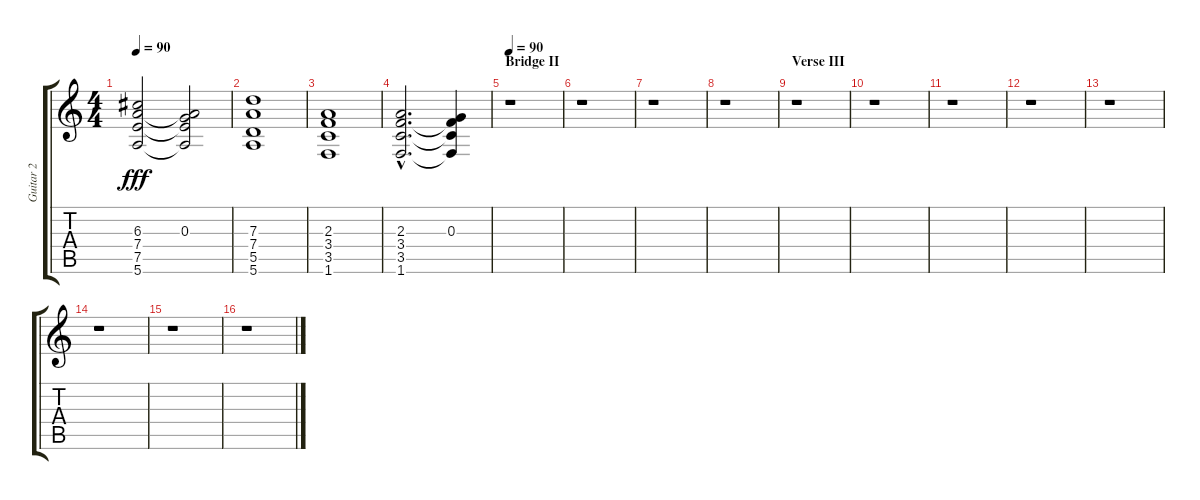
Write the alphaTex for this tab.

\track ("Guitar 2" "Guitar 2") {instrument distortionguitar}
\staff {score tabs}
\tuning (E4 B3 G3 D3 A2 E2) {hide}
\ts (4 4)
\tempo 90
\clef g2
\ks c
(6.3 7.4 7.5 5.6).2{dy fff volume 8 balance 9} (0.3 7.4{t} 7.5{t} 5.6{t}).2 |
(7.3 7.4 5.5 5.6).1 |
(2.3 3.4 3.5 1.6).1 |
(2.3{hac} 3.4{hac} 3.5{hac} 1.6{hac}).2{d} (0.3 3.4{t} 3.5{t} 1.6{t}).4 |
\section ("" "Bridge II")
\tempo 90
r.1 |
r.1 |
r.1 |
r.1 |
\section ("" "Verse III")
r.1 |
r.1 |
r.1 |
r.1 |
r.1 |
r.1 |
r.1 |
r.1
